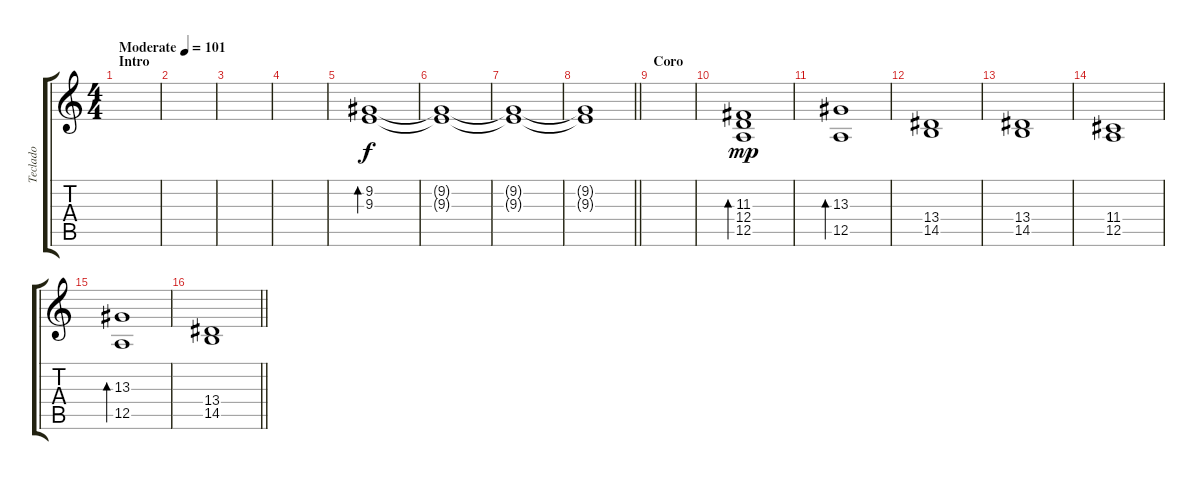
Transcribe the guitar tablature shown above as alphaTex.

\track ("Teclado" "Teclado") {instrument electricpiano1}
\staff {score tabs}
\tuning (E4 B3 G3 D3 A2 E2) {hide}
\ts (4 4)
\section ("" "Intro")
\tempo (101 "Moderate")
\clef g2
\ks c
|
|
|
|
(9.2 9.3).1{bd 120} |
(9.2{t} 9.3{t}).1 |
(9.2{t} 9.3{t}).1 |
\barLineRight lightlight
(9.2{t} 9.3{t}).1 |
\section ("" "Coro")
|
(11.3 12.4 12.5).1{bd 120 dy mp} |
(13.3 12.5).1{bd 60} |
(13.4 14.5).1 |
(13.4 14.5).1 |
(11.4 12.5).1 |
(13.3 12.5).1{bd 60} |
\barLineRight lightlight
(13.4 14.5).1
